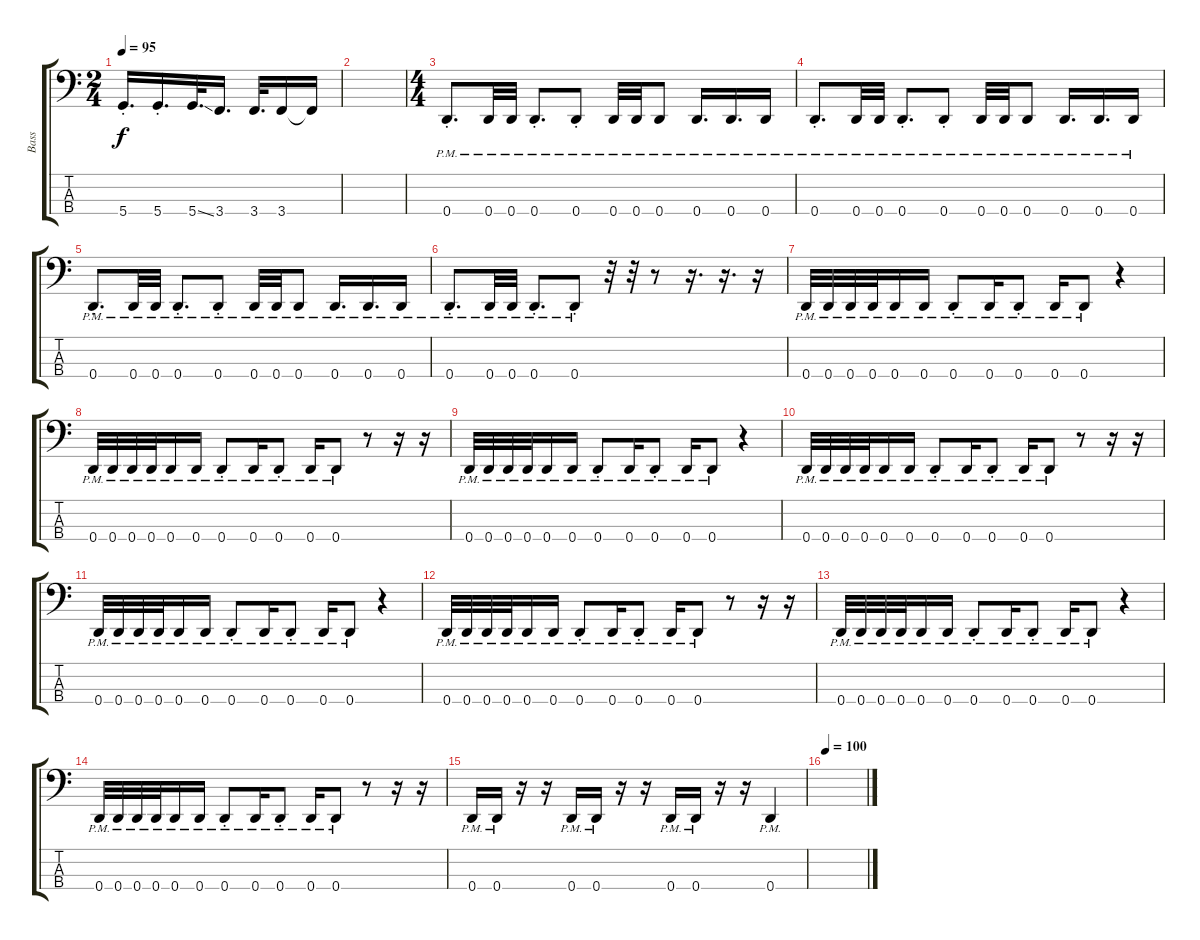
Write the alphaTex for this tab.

\track ("Bass" "Bass") {instrument electricbasspick}
\staff {score tabs}
\tuning (G2 D2 A1 D1) {hide}
\ts (2 4)
\tempo 95
\clef f4
\ks c
5.4{st}.16{d dy f} 5.4{st}.16{d} 5.4{ss}.32{d} 3.4.16{d} 3.4.32{d} 3.4.16 3.4{t}.16 |
|
\ts (4 4)
0.4{pm st}.8{d} 0.4{pm}.32 0.4{pm}.32 0.4{pm st}.8{d} 0.4{pm st}.8 0.4{pm}.32 0.4{pm}.32 0.4{pm}.8 0.4{pm}.16{d} 0.4{pm}.16{d} 0.4{pm}.16 |
0.4{pm st}.8{d} 0.4{pm}.32 0.4{pm}.32 0.4{pm st}.8{d} 0.4{pm st}.8 0.4{pm}.32 0.4{pm}.32 0.4{pm}.8 0.4{pm}.16{d} 0.4{pm}.16{d} 0.4{pm}.16 |
0.4{pm st}.8{d} 0.4{pm}.32 0.4{pm}.32 0.4{pm st}.8{d} 0.4{pm st}.8 0.4{pm}.32 0.4{pm}.32 0.4{pm}.8 0.4{pm}.16{d} 0.4{pm}.16{d} 0.4{pm}.16 |
0.4{pm st}.8{d} 0.4{pm}.32 0.4{pm}.32 0.4{pm st}.8{d} 0.4{pm st}.8 r.32 r.32 r.8 r.16{d} r.16{d} r.16 |
0.4{pm}.32 0.4{pm}.32 0.4{pm}.32 0.4{pm}.32 0.4{pm}.16 0.4{pm}.16 0.4{pm st}.8 0.4{pm}.16 0.4{pm st}.8 0.4{pm}.16 0.4{pm}.8 r.4 |
0.4{pm}.32 0.4{pm}.32 0.4{pm}.32 0.4{pm}.32 0.4{pm}.16 0.4{pm}.16 0.4{pm st}.8 0.4{pm}.16 0.4{pm st}.8 0.4{pm}.16 0.4{pm}.8 r.8 r.16 r.16 |
0.4{pm}.32 0.4{pm}.32 0.4{pm}.32 0.4{pm}.32 0.4{pm}.16 0.4{pm}.16 0.4{pm st}.8 0.4{pm}.16 0.4{pm st}.8 0.4{pm}.16 0.4{pm}.8 r.4 |
0.4{pm}.32 0.4{pm}.32 0.4{pm}.32 0.4{pm}.32 0.4{pm}.16 0.4{pm}.16 0.4{pm st}.8 0.4{pm}.16 0.4{pm st}.8 0.4{pm}.16 0.4{pm}.8 r.8 r.16 r.16 |
0.4{pm}.32 0.4{pm}.32 0.4{pm}.32 0.4{pm}.32 0.4{pm}.16 0.4{pm}.16 0.4{pm st}.8 0.4{pm}.16 0.4{pm st}.8 0.4{pm}.16 0.4{pm}.8 r.4 |
0.4{pm}.32 0.4{pm}.32 0.4{pm}.32 0.4{pm}.32 0.4{pm}.16 0.4{pm}.16 0.4{pm st}.8 0.4{pm}.16 0.4{pm st}.8 0.4{pm}.16 0.4{pm}.8 r.8 r.16 r.16 |
0.4{pm}.32 0.4{pm}.32 0.4{pm}.32 0.4{pm}.32 0.4{pm}.16 0.4{pm}.16 0.4{pm st}.8 0.4{pm}.16 0.4{pm st}.8 0.4{pm}.16 0.4{pm}.8 r.4 |
0.4{pm}.32 0.4{pm}.32 0.4{pm}.32 0.4{pm}.32 0.4{pm}.16 0.4{pm}.16 0.4{pm st}.8 0.4{pm}.16 0.4{pm st}.8 0.4{pm}.16 0.4{pm}.8 r.8 r.16 r.16 |
0.4{pm}.16 0.4{pm}.16 r.16 r.16 0.4{pm}.16 0.4{pm}.16 r.16 r.16 0.4{pm}.16 0.4{pm}.16 r.16 r.16 0.4{pm}.4 |
\tempo 100
